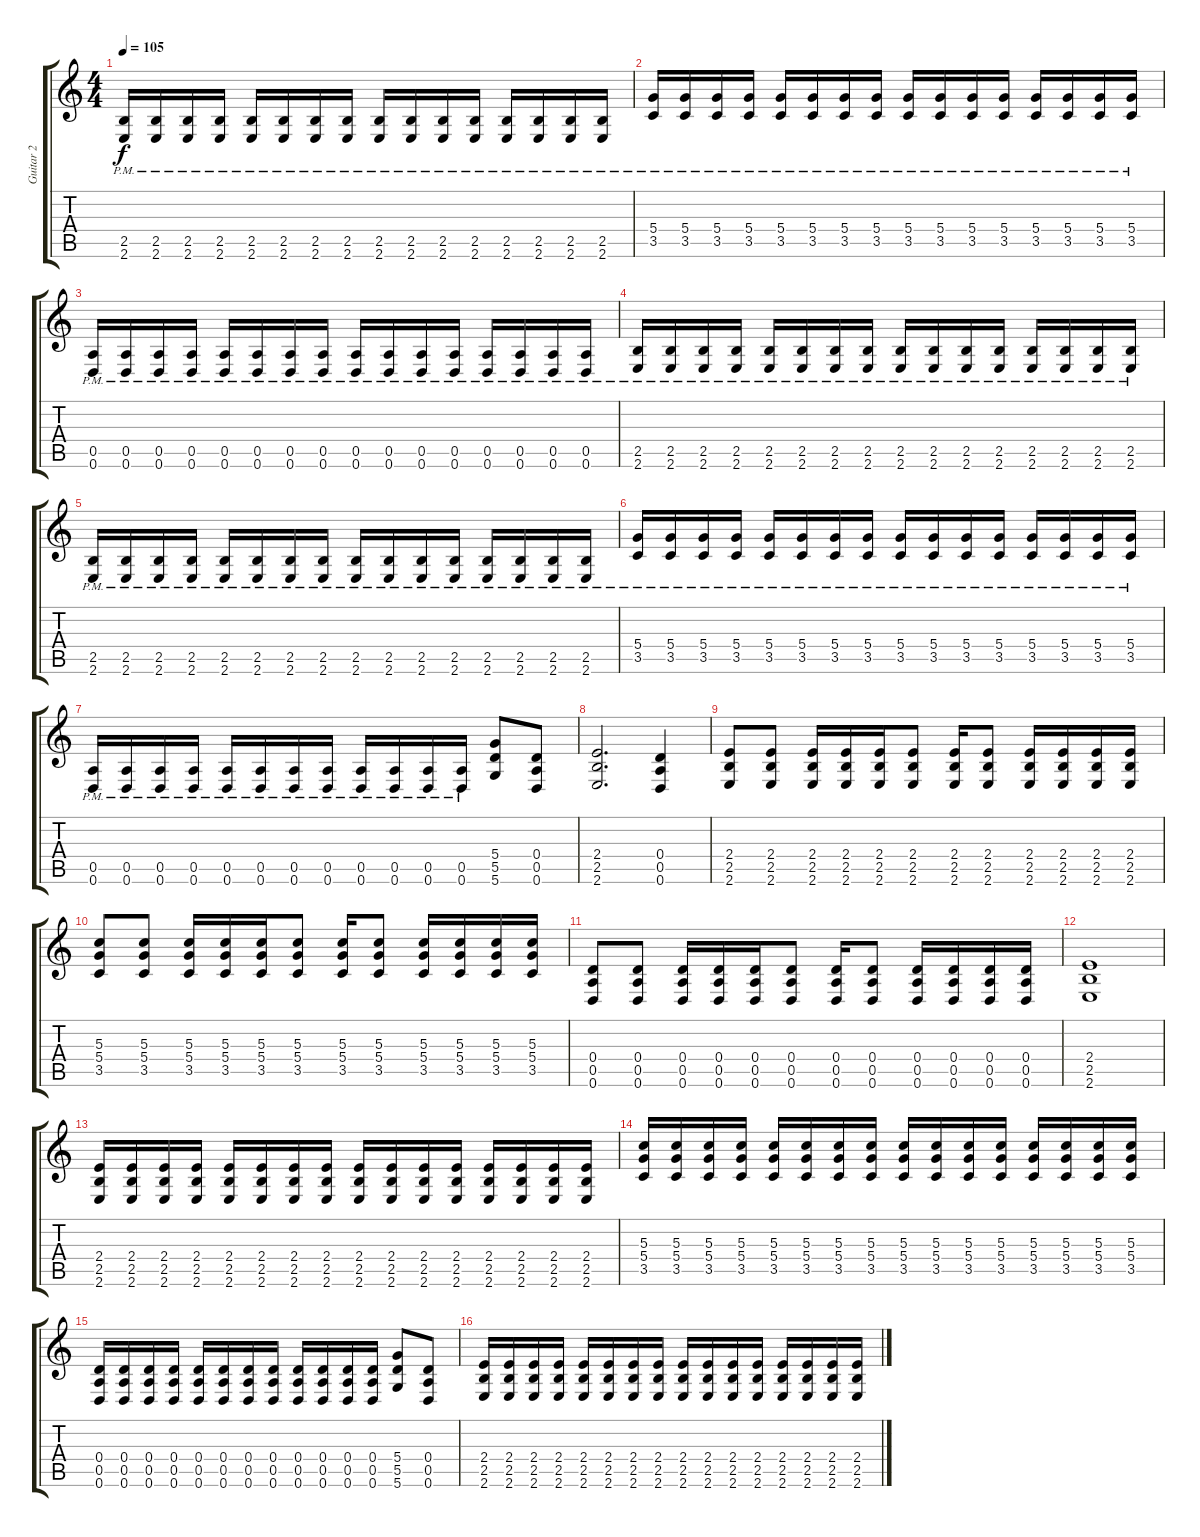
\track ("Guitar 2" "Guitar 2") {instrument distortionguitar}
\staff {score tabs}
\tuning (E4 B3 G3 D3 A2 D2) {hide}
\ts (4 4)
\tempo 105
\clef g2
\ks c
(2.5{pm} 2.6{pm}).16{dy f} (2.5{pm} 2.6{pm}).16 (2.5{pm} 2.6{pm}).16 (2.5{pm} 2.6{pm}).16 (2.5{pm} 2.6{pm}).16 (2.5{pm} 2.6{pm}).16 (2.5{pm} 2.6{pm}).16 (2.5{pm} 2.6{pm}).16 (2.5{pm} 2.6{pm}).16 (2.5{pm} 2.6{pm}).16 (2.5{pm} 2.6{pm}).16 (2.5{pm} 2.6{pm}).16 (2.5 2.6{pm}).16 (2.5{pm} 2.6{pm}).16 (2.5{pm} 2.6{pm}).16 (2.5{pm} 2.6{pm}).16 |
(5.4{pm} 3.5{pm}).16 (5.4{pm} 3.5{pm}).16 (5.4{pm} 3.5{pm}).16 (5.4{pm} 3.5{pm}).16 (5.4{pm} 3.5{pm}).16 (5.4{pm} 3.5{pm}).16 (5.4{pm} 3.5{pm}).16 (5.4{pm} 3.5{pm}).16 (5.4{pm} 3.5{pm}).16 (5.4{pm} 3.5{pm}).16 (5.4{pm} 3.5{pm}).16 (5.4{pm} 3.5{pm}).16 (5.4{pm} 3.5{pm}).16 (5.4{pm} 3.5{pm}).16 (5.4{pm} 3.5{pm}).16 (5.4{pm} 3.5{pm}).16 |
(0.5{pm} 0.6{pm}).16 (0.5{pm} 0.6{pm}).16 (0.5{pm} 0.6{pm}).16 (0.5{pm} 0.6{pm}).16 (0.5{pm} 0.6{pm}).16 (0.5{pm} 0.6{pm}).16 (0.5{pm} 0.6{pm}).16 (0.5{pm} 0.6{pm}).16 (0.5{pm} 0.6{pm}).16 (0.5{pm} 0.6{pm}).16 (0.5{pm} 0.6{pm}).16 (0.5{pm} 0.6{pm}).16 (0.5{pm} 0.6{pm}).16 (0.5{pm} 0.6{pm}).16 (0.5{pm} 0.6{pm}).16 (0.5{pm} 0.6{pm}).16 |
(2.5{pm} 2.6{pm}).16 (2.5{pm} 2.6{pm}).16 (2.5{pm} 2.6{pm}).16 (2.5{pm} 2.6{pm}).16 (2.5{pm} 2.6{pm}).16 (2.5{pm} 2.6{pm}).16 (2.5{pm} 2.6{pm}).16 (2.5{pm} 2.6{pm}).16 (2.5{pm} 2.6{pm}).16 (2.5{pm} 2.6{pm}).16 (2.5{pm} 2.6{pm}).16 (2.5{pm} 2.6{pm}).16 (2.5 2.6{pm}).16 (2.5{pm} 2.6{pm}).16 (2.5{pm} 2.6{pm}).16 (2.5{pm} 2.6{pm}).16 |
(2.5{pm} 2.6{pm}).16 (2.5{pm} 2.6{pm}).16 (2.5{pm} 2.6{pm}).16 (2.5{pm} 2.6{pm}).16 (2.5{pm} 2.6{pm}).16 (2.5{pm} 2.6{pm}).16 (2.5{pm} 2.6{pm}).16 (2.5{pm} 2.6{pm}).16 (2.5{pm} 2.6{pm}).16 (2.5{pm} 2.6{pm}).16 (2.5{pm} 2.6{pm}).16 (2.5{pm} 2.6{pm}).16 (2.5 2.6{pm}).16 (2.5{pm} 2.6{pm}).16 (2.5{pm} 2.6{pm}).16 (2.5{pm} 2.6{pm}).16 |
(5.4{pm} 3.5{pm}).16 (5.4{pm} 3.5{pm}).16 (5.4{pm} 3.5{pm}).16 (5.4{pm} 3.5{pm}).16 (5.4{pm} 3.5{pm}).16 (5.4{pm} 3.5{pm}).16 (5.4{pm} 3.5{pm}).16 (5.4{pm} 3.5{pm}).16 (5.4{pm} 3.5{pm}).16 (5.4{pm} 3.5{pm}).16 (5.4{pm} 3.5{pm}).16 (5.4{pm} 3.5{pm}).16 (5.4{pm} 3.5{pm}).16 (5.4{pm} 3.5{pm}).16 (5.4{pm} 3.5{pm}).16 (5.4{pm} 3.5{pm}).16 |
(0.5{pm} 0.6{pm}).16 (0.5{pm} 0.6{pm}).16 (0.5{pm} 0.6{pm}).16 (0.5{pm} 0.6{pm}).16 (0.5{pm} 0.6{pm}).16 (0.5{pm} 0.6{pm}).16 (0.5{pm} 0.6{pm}).16 (0.5{pm} 0.6{pm}).16 (0.5{pm} 0.6{pm}).16 (0.5{pm} 0.6{pm}).16 (0.5{pm} 0.6{pm}).16 (0.5{pm} 0.6{pm}).16 (5.4 5.5 5.6).8 (0.4 0.5 0.6).8 |
(2.4 2.5 2.6).2{d} (0.4 0.5 0.6).4 |
(2.4 2.5 2.6).8 (2.4 2.5 2.6).8 (2.4 2.5 2.6).16 (2.4 2.5 2.6).16 (2.4 2.5 2.6).16 (2.4 2.5 2.6).8 (2.4 2.5 2.6).16 (2.4 2.5 2.6).8 (2.4 2.5 2.6).16 (2.4 2.5 2.6).16 (2.4 2.5 2.6).16 (2.4 2.5 2.6).16 |
(5.3 5.4 3.5).8 (5.3 5.4 3.5).8 (5.3 5.4 3.5).16 (5.3 5.4 3.5).16 (5.3 5.4 3.5).16 (5.3 5.4 3.5).8 (5.3 5.4 3.5).16 (5.3 5.4 3.5).8 (5.3 5.4 3.5).16 (5.3 5.4 3.5).16 (5.3 5.4 3.5).16 (5.3 5.4 3.5).16 |
(0.4 0.5 0.6).8 (0.4 0.5 0.6).8 (0.4 0.5 0.6).16 (0.4 0.5 0.6).16 (0.4 0.5 0.6).16 (0.4 0.5 0.6).8 (0.4 0.5 0.6).16 (0.4 0.5 0.6).8 (0.4 0.5 0.6).16 (0.4 0.5 0.6).16 (0.4 0.5 0.6).16 (0.4 0.5 0.6).16 |
(2.4 2.5 2.6).1 |
(2.4 2.5 2.6).16 (2.4 2.5 2.6).16 (2.4 2.5 2.6).16 (2.4 2.5 2.6).16 (2.4 2.5 2.6).16 (2.4 2.5 2.6).16 (2.4 2.5 2.6).16 (2.4 2.5 2.6).16 (2.4 2.5 2.6).16 (2.4 2.5 2.6).16 (2.4 2.5 2.6).16 (2.4 2.5 2.6).16 (2.4 2.5 2.6).16 (2.4 2.5 2.6).16 (2.4 2.5 2.6).16 (2.4 2.5 2.6).16 |
(5.3 5.4 3.5).16 (5.3 5.4 3.5).16 (5.3 5.4 3.5).16 (5.3 5.4 3.5).16 (5.3 5.4 3.5).16 (5.3 5.4 3.5).16 (5.3 5.4 3.5).16 (5.3 5.4 3.5).16 (5.3 5.4 3.5).16 (5.3 5.4 3.5).16 (5.3 5.4 3.5).16 (5.3 5.4 3.5).16 (5.3 5.4 3.5).16 (5.3 5.4 3.5).16 (5.3 5.4 3.5).16 (5.3 5.4 3.5).16 |
(0.4 0.5 0.6).16 (0.4 0.5 0.6).16 (0.4 0.5 0.6).16 (0.4 0.5 0.6).16 (0.4 0.5 0.6).16 (0.4 0.5 0.6).16 (0.4 0.5 0.6).16 (0.4 0.5 0.6).16 (0.4 0.5 0.6).16 (0.4 0.5 0.6).16 (0.4 0.5 0.6).16 (0.4 0.5 0.6).16 (5.4 5.5 5.6).8 (0.4 0.5 0.6).8 |
(2.4 2.5 2.6).16 (2.4 2.5 2.6).16 (2.4 2.5 2.6).16 (2.4 2.5 2.6).16 (2.4 2.5 2.6).16 (2.4 2.5 2.6).16 (2.4 2.5 2.6).16 (2.4 2.5 2.6).16 (2.4 2.5 2.6).16 (2.4 2.5 2.6).16 (2.4 2.5 2.6).16 (2.4 2.5 2.6).16 (2.4 2.5 2.6).16 (2.4 2.5 2.6).16 (2.4 2.5 2.6).16 (2.4 2.5 2.6).16
